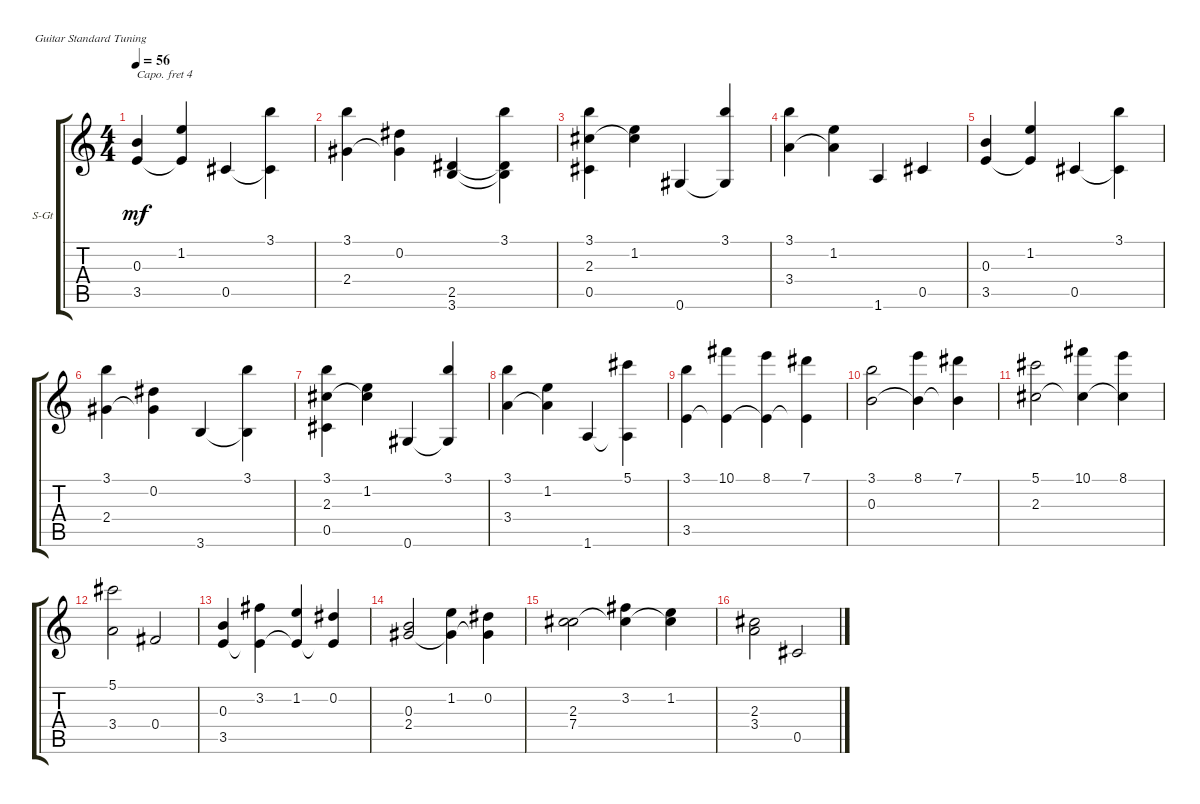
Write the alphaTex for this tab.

\defaultSystemsLayout 4
\bracketExtendMode groupsimilarinstruments
\firstSystemTrackNameOrientation horizontal
\otherSystemsTrackNameOrientation horizontal
\track ("Steel Guitar" "S-Gt") {instrument acousticguitarsteel}
\staff {score tabs}
\capo 4
\tuning (E4 B3 G3 D3 A2 E2)
\ts (4 4)
\tempo 56
\clef g2
\ks c
(3.5 0.3).4{dy mf instrument acousticguitarsteel} (1.2 3.5{t}).4 0.5.4 (3.1 0.5{t}).4 |
(3.1 2.4).4 (0.2 2.4{t}).4 (3.6 2.5).4 (3.1 3.6{t} 2.5{t}).4 |
(2.3 3.1 0.5).4 (1.2 2.3{t}).4 0.6.4 (3.1 0.6{t}).4 |
(3.4 3.1).4 (1.2 3.4{t}).4 1.6.4 0.5.4 |
(3.5 0.3).4 (1.2 3.5{t}).4 0.5.4 (3.1 0.5{t}).4 |
(3.1 2.4).4 (0.2 2.4{t}).4 3.6.4 (3.1 3.6{t}).4 |
(2.3 3.1 0.5).4 (1.2 2.3{t}).4 0.6.4 (3.1 0.6{t}).4 |
(3.4 3.1).4 (1.2 3.4{t}).4 1.6.4 (5.1 1.6{t}).4 |
(3.1 3.5).4 (10.1 3.5{t}).4 (8.1 3.5{t}).4 (7.1 3.5{t}).4 |
(3.1 0.3).2 (8.1 0.3{t}).4 (7.1 0.3{t}).4 |
(2.3 5.1).2 (10.1 2.3{t}).4 (8.1 2.3{t}).4 |
(5.1 3.4).2 0.4.2 |
(3.5 0.3).4 (3.2 3.5{t}).4 (1.2 3.5{t}).4 (0.2 3.5{t}).4 |
(2.4 0.3).2 (1.2 2.4{t}).4 (0.2 2.4{t}).4 |
(7.4 2.3).2 (3.2 7.4{t}).4 (1.2 7.4{t}).4 |
(3.4 2.3).2 0.5.2
